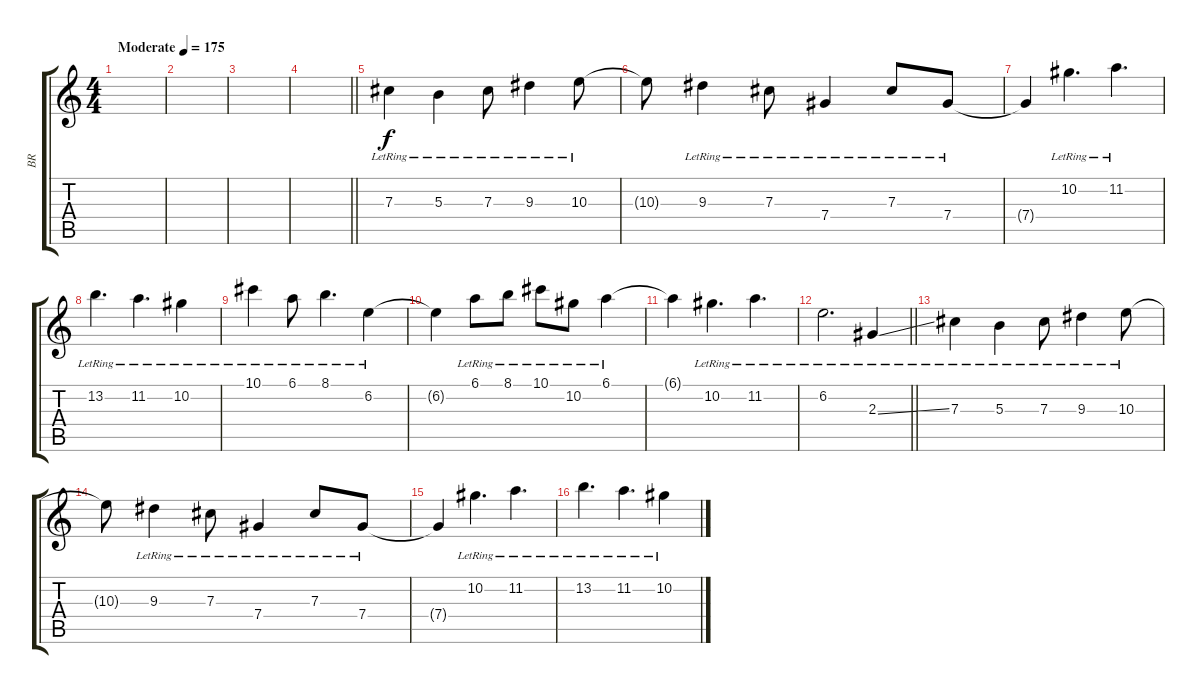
\track ("BR" "BR") {instrument acousticguitarsteel}
\staff {score tabs}
\tuning (Eb4 Bb3 Gb3 Db3 Ab2 Db2) {hide}
\ts (4 4)
\section ("" "")
\tempo (175 "Moderate")
\clef g2
\ks c
|
|
|
\barLineRight lightlight
|
\section ("" "")
7.3{lr}.4 5.3{lr}.4 7.3{lr}.8 9.3{lr}.4 10.3{lr}.8 |
10.3{t}.8 9.3{lr}.4 7.3{lr}.8 7.4{lr}.4 7.3{lr}.8 7.4{lr}.8 |
7.4{t}.4 10.2{lr}.4{d} 11.2{lr}.4{d} |
13.2{lr}.4{d} 11.2{lr}.4{d} 10.2{lr}.4 |
10.1{lr}.4 6.1{lr}.8 8.1{lr}.4{d} 6.2{lr}.4 |
6.2{t}.4 6.1{lr}.8 8.1{lr}.8 10.1{lr}.8 10.2{lr}.8 6.1{lr}.4 |
6.1{t}.4 10.2{lr}.4{d} 11.2{lr}.4{d} |
\barLineRight lightlight
6.2{lr}.2{d} 2.3{ss lr}.4 |
\section ("" "")
7.3{lr}.4 5.3{lr}.4 7.3{lr}.8 9.3{lr}.4 10.3{lr}.8 |
10.3{t}.8 9.3{lr}.4 7.3{lr}.8 7.4{lr}.4 7.3{lr}.8 7.4{lr}.8 |
7.4{t}.4 10.2{lr}.4{d} 11.2{lr}.4{d} |
13.2{lr}.4{d} 11.2{lr}.4{d} 10.2{lr}.4
